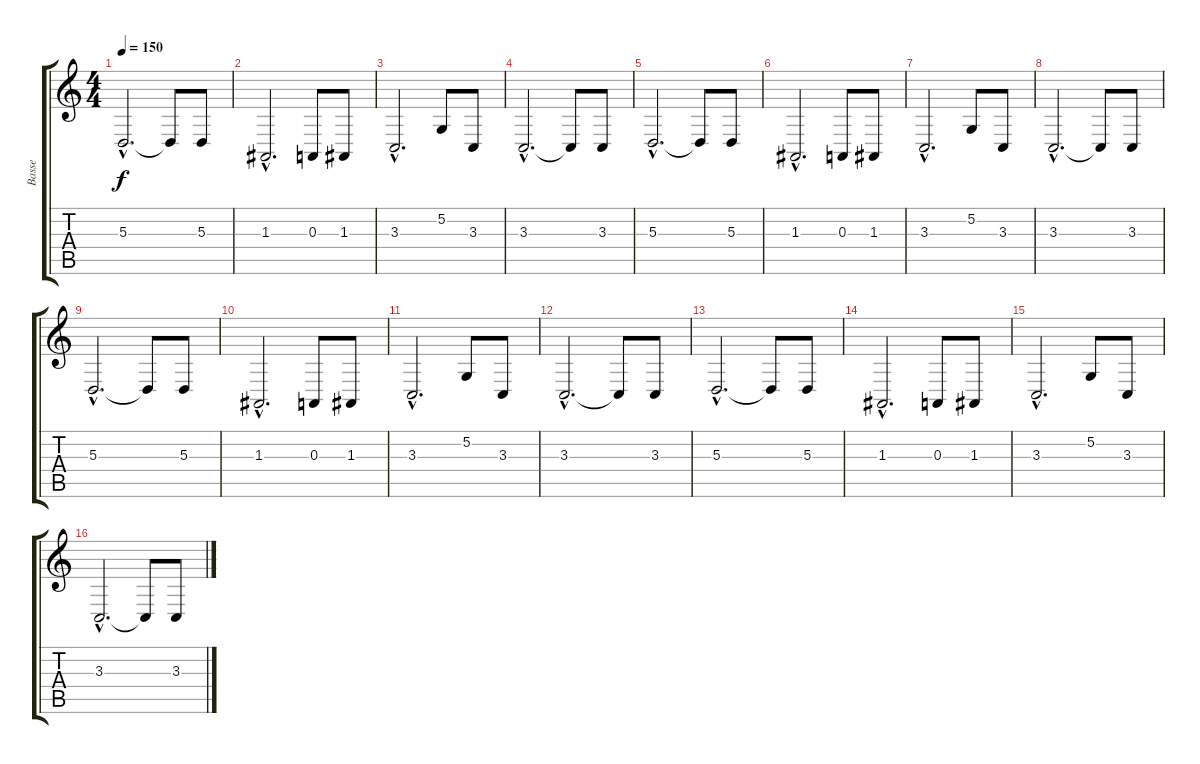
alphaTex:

\track ("Basse" "Basse") {instrument electricbassfinger}
\staff {score tabs}
\tuning (G2 D2 A1 E1 B0 E2) {hide}
\ts (4 4)
\tempo 150
\clef g2
\ks c
5.3{hac}.2{d dy f} 5.3{t}.8 5.3.8 |
1.3{hac}.2{d} 0.3.8 1.3.8 |
3.3{hac}.2{d} 5.2.8 3.3.8 |
3.3{hac}.2{d} 3.3{t}.8 3.3.8 |
5.3{hac}.2{d} 5.3{t}.8 5.3.8 |
1.3{hac}.2{d} 0.3.8 1.3.8 |
3.3{hac}.2{d} 5.2.8 3.3.8 |
3.3{hac}.2{d} 3.3{t}.8 3.3.8 |
5.3{hac}.2{d} 5.3{t}.8 5.3.8 |
1.3{hac}.2{d} 0.3.8 1.3.8 |
3.3{hac}.2{d} 5.2.8 3.3.8 |
3.3{hac}.2{d} 3.3{t}.8 3.3.8 |
5.3{hac}.2{d} 5.3{t}.8 5.3.8 |
1.3{hac}.2{d} 0.3.8 1.3.8 |
3.3{hac}.2{d} 5.2.8 3.3.8 |
3.3{hac}.2{d} 3.3{t}.8 3.3.8
